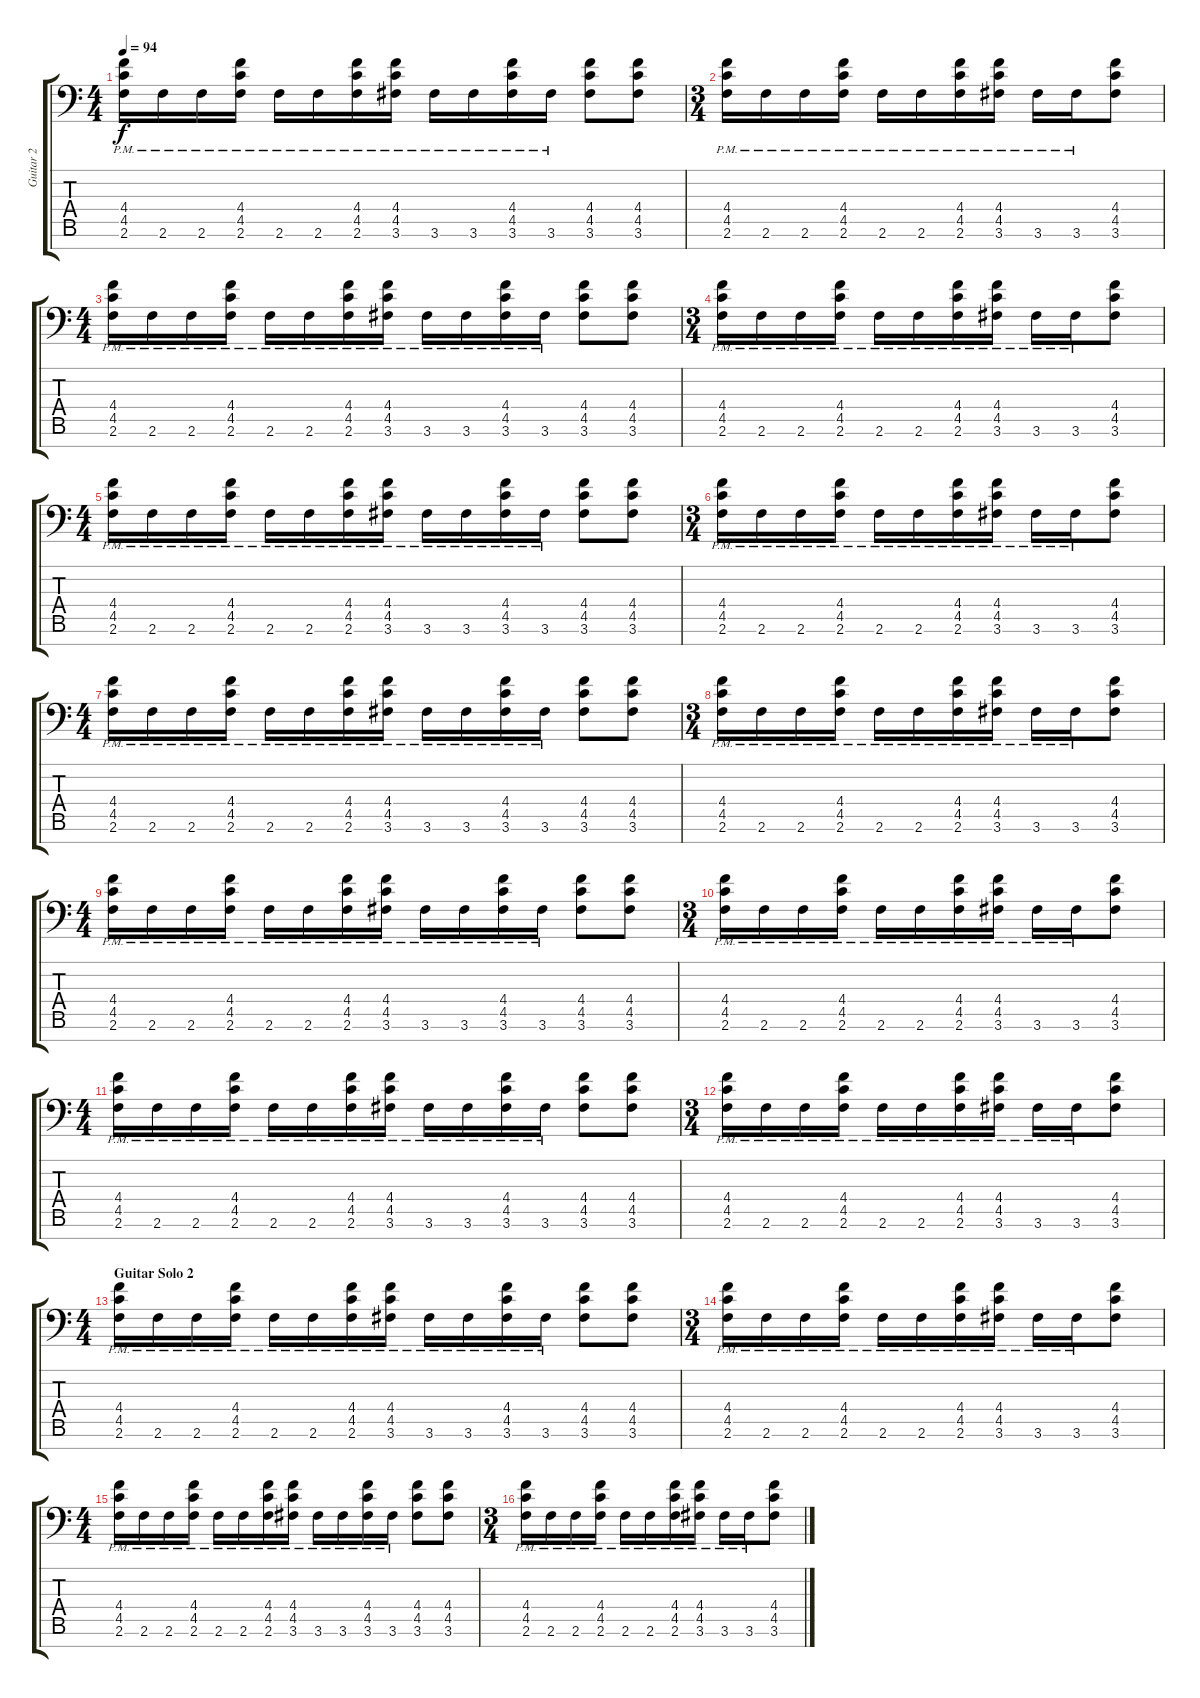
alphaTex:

\track ("Guitar 2" "Guitar 2") {instrument distortionguitar}
\staff {score tabs}
\tuning (Eb4 Bb3 Gb3 Db3 Ab2 Eb2 Bb1) {hide}
\ts (4 4)
\tempo 94
\clef f4
\ks c
(4.4{pm} 4.5{pm} 2.6{pm}).16{dy f} 2.6{pm}.16 2.6{pm}.16 (4.4{pm} 4.5{pm} 2.6{pm}).16 2.6{pm}.16 2.6{pm}.16 (4.4{pm} 4.5{pm} 2.6{pm}).16 (4.4{pm} 4.5{pm} 3.6{pm}).16 3.6{pm}.16 3.6{pm}.16 (4.4{pm} 4.5{pm} 3.6{pm}).16 3.6{pm}.16 (4.4 4.5 3.6).8 (4.4 4.5 3.6).8 |
\ts (3 4)
(4.4{pm} 4.5{pm} 2.6{pm}).16 2.6{pm}.16 2.6{pm}.16 (4.4{pm} 4.5{pm} 2.6{pm}).16 2.6{pm}.16 2.6{pm}.16 (4.4{pm} 4.5{pm} 2.6{pm}).16 (4.4{pm} 4.5{pm} 3.6{pm}).16 3.6{pm}.16 3.6{pm}.16 (4.4 4.5 3.6).8 |
\ts (4 4)
(4.4{pm} 4.5{pm} 2.6{pm}).16 2.6{pm}.16 2.6{pm}.16 (4.4{pm} 4.5{pm} 2.6{pm}).16 2.6{pm}.16 2.6{pm}.16 (4.4{pm} 4.5{pm} 2.6{pm}).16 (4.4{pm} 4.5{pm} 3.6{pm}).16 3.6{pm}.16 3.6{pm}.16 (4.4{pm} 4.5{pm} 3.6{pm}).16 3.6{pm}.16 (4.4 4.5 3.6).8 (4.4 4.5 3.6).8 |
\ts (3 4)
(4.4{pm} 4.5{pm} 2.6{pm}).16 2.6{pm}.16 2.6{pm}.16 (4.4{pm} 4.5{pm} 2.6{pm}).16 2.6{pm}.16 2.6{pm}.16 (4.4{pm} 4.5{pm} 2.6{pm}).16 (4.4{pm} 4.5{pm} 3.6{pm}).16 3.6{pm}.16 3.6{pm}.16 (4.4 4.5 3.6).8 |
\ts (4 4)
(4.4{pm} 4.5{pm} 2.6{pm}).16 2.6{pm}.16 2.6{pm}.16 (4.4{pm} 4.5{pm} 2.6{pm}).16 2.6{pm}.16 2.6{pm}.16 (4.4{pm} 4.5{pm} 2.6{pm}).16 (4.4{pm} 4.5{pm} 3.6{pm}).16 3.6{pm}.16 3.6{pm}.16 (4.4{pm} 4.5{pm} 3.6{pm}).16 3.6{pm}.16 (4.4 4.5 3.6).8 (4.4 4.5 3.6).8 |
\ts (3 4)
(4.4{pm} 4.5{pm} 2.6{pm}).16 2.6{pm}.16 2.6{pm}.16 (4.4{pm} 4.5{pm} 2.6{pm}).16 2.6{pm}.16 2.6{pm}.16 (4.4{pm} 4.5{pm} 2.6{pm}).16 (4.4{pm} 4.5{pm} 3.6{pm}).16 3.6{pm}.16 3.6{pm}.16 (4.4 4.5 3.6).8 |
\ts (4 4)
(4.4{pm} 4.5{pm} 2.6{pm}).16 2.6{pm}.16 2.6{pm}.16 (4.4{pm} 4.5{pm} 2.6{pm}).16 2.6{pm}.16 2.6{pm}.16 (4.4{pm} 4.5{pm} 2.6{pm}).16 (4.4{pm} 4.5{pm} 3.6{pm}).16 3.6{pm}.16 3.6{pm}.16 (4.4{pm} 4.5{pm} 3.6{pm}).16 3.6{pm}.16 (4.4 4.5 3.6).8 (4.4 4.5 3.6).8 |
\ts (3 4)
(4.4{pm} 4.5{pm} 2.6{pm}).16 2.6{pm}.16 2.6{pm}.16 (4.4{pm} 4.5{pm} 2.6{pm}).16 2.6{pm}.16 2.6{pm}.16 (4.4{pm} 4.5{pm} 2.6{pm}).16 (4.4{pm} 4.5{pm} 3.6{pm}).16 3.6{pm}.16 3.6{pm}.16 (4.4 4.5 3.6).8 |
\ts (4 4)
(4.4{pm} 4.5{pm} 2.6{pm}).16 2.6{pm}.16 2.6{pm}.16 (4.4{pm} 4.5{pm} 2.6{pm}).16 2.6{pm}.16 2.6{pm}.16 (4.4{pm} 4.5{pm} 2.6{pm}).16 (4.4{pm} 4.5{pm} 3.6{pm}).16 3.6{pm}.16 3.6{pm}.16 (4.4{pm} 4.5{pm} 3.6{pm}).16 3.6{pm}.16 (4.4 4.5 3.6).8 (4.4 4.5 3.6).8 |
\ts (3 4)
(4.4{pm} 4.5{pm} 2.6{pm}).16 2.6{pm}.16 2.6{pm}.16 (4.4{pm} 4.5{pm} 2.6{pm}).16 2.6{pm}.16 2.6{pm}.16 (4.4{pm} 4.5{pm} 2.6{pm}).16 (4.4{pm} 4.5{pm} 3.6{pm}).16 3.6{pm}.16 3.6{pm}.16 (4.4 4.5 3.6).8 |
\ts (4 4)
(4.4{pm} 4.5{pm} 2.6{pm}).16 2.6{pm}.16 2.6{pm}.16 (4.4{pm} 4.5{pm} 2.6{pm}).16 2.6{pm}.16 2.6{pm}.16 (4.4{pm} 4.5{pm} 2.6{pm}).16 (4.4{pm} 4.5{pm} 3.6{pm}).16 3.6{pm}.16 3.6{pm}.16 (4.4{pm} 4.5{pm} 3.6{pm}).16 3.6{pm}.16 (4.4 4.5 3.6).8 (4.4 4.5 3.6).8 |
\ts (3 4)
(4.4{pm} 4.5{pm} 2.6{pm}).16 2.6{pm}.16 2.6{pm}.16 (4.4{pm} 4.5{pm} 2.6{pm}).16 2.6{pm}.16 2.6{pm}.16 (4.4{pm} 4.5{pm} 2.6{pm}).16 (4.4{pm} 4.5{pm} 3.6{pm}).16 3.6{pm}.16 3.6{pm}.16 (4.4 4.5 3.6).8 |
\ts (4 4)
\section ("" "Guitar Solo 2")
(4.4{pm} 4.5{pm} 2.6{pm}).16 2.6{pm}.16 2.6{pm}.16 (4.4{pm} 4.5{pm} 2.6{pm}).16 2.6{pm}.16 2.6{pm}.16 (4.4{pm} 4.5{pm} 2.6{pm}).16 (4.4{pm} 4.5{pm} 3.6{pm}).16 3.6{pm}.16 3.6{pm}.16 (4.4{pm} 4.5{pm} 3.6{pm}).16 3.6{pm}.16 (4.4 4.5 3.6).8 (4.4 4.5 3.6).8 |
\ts (3 4)
(4.4{pm} 4.5{pm} 2.6{pm}).16 2.6{pm}.16 2.6{pm}.16 (4.4{pm} 4.5{pm} 2.6{pm}).16 2.6{pm}.16 2.6{pm}.16 (4.4{pm} 4.5{pm} 2.6{pm}).16 (4.4{pm} 4.5{pm} 3.6{pm}).16 3.6{pm}.16 3.6{pm}.16 (4.4 4.5 3.6).8 |
\ts (4 4)
(4.4{pm} 4.5{pm} 2.6{pm}).16 2.6{pm}.16 2.6{pm}.16 (4.4{pm} 4.5{pm} 2.6{pm}).16 2.6{pm}.16 2.6{pm}.16 (4.4{pm} 4.5{pm} 2.6{pm}).16 (4.4{pm} 4.5{pm} 3.6{pm}).16 3.6{pm}.16 3.6{pm}.16 (4.4{pm} 4.5{pm} 3.6{pm}).16 3.6{pm}.16 (4.4 4.5 3.6).8 (4.4 4.5 3.6).8 |
\ts (3 4)
(4.4{pm} 4.5{pm} 2.6{pm}).16 2.6{pm}.16 2.6{pm}.16 (4.4{pm} 4.5{pm} 2.6{pm}).16 2.6{pm}.16 2.6{pm}.16 (4.4{pm} 4.5{pm} 2.6{pm}).16 (4.4{pm} 4.5{pm} 3.6{pm}).16 3.6{pm}.16 3.6{pm}.16 (4.4 4.5 3.6).8
